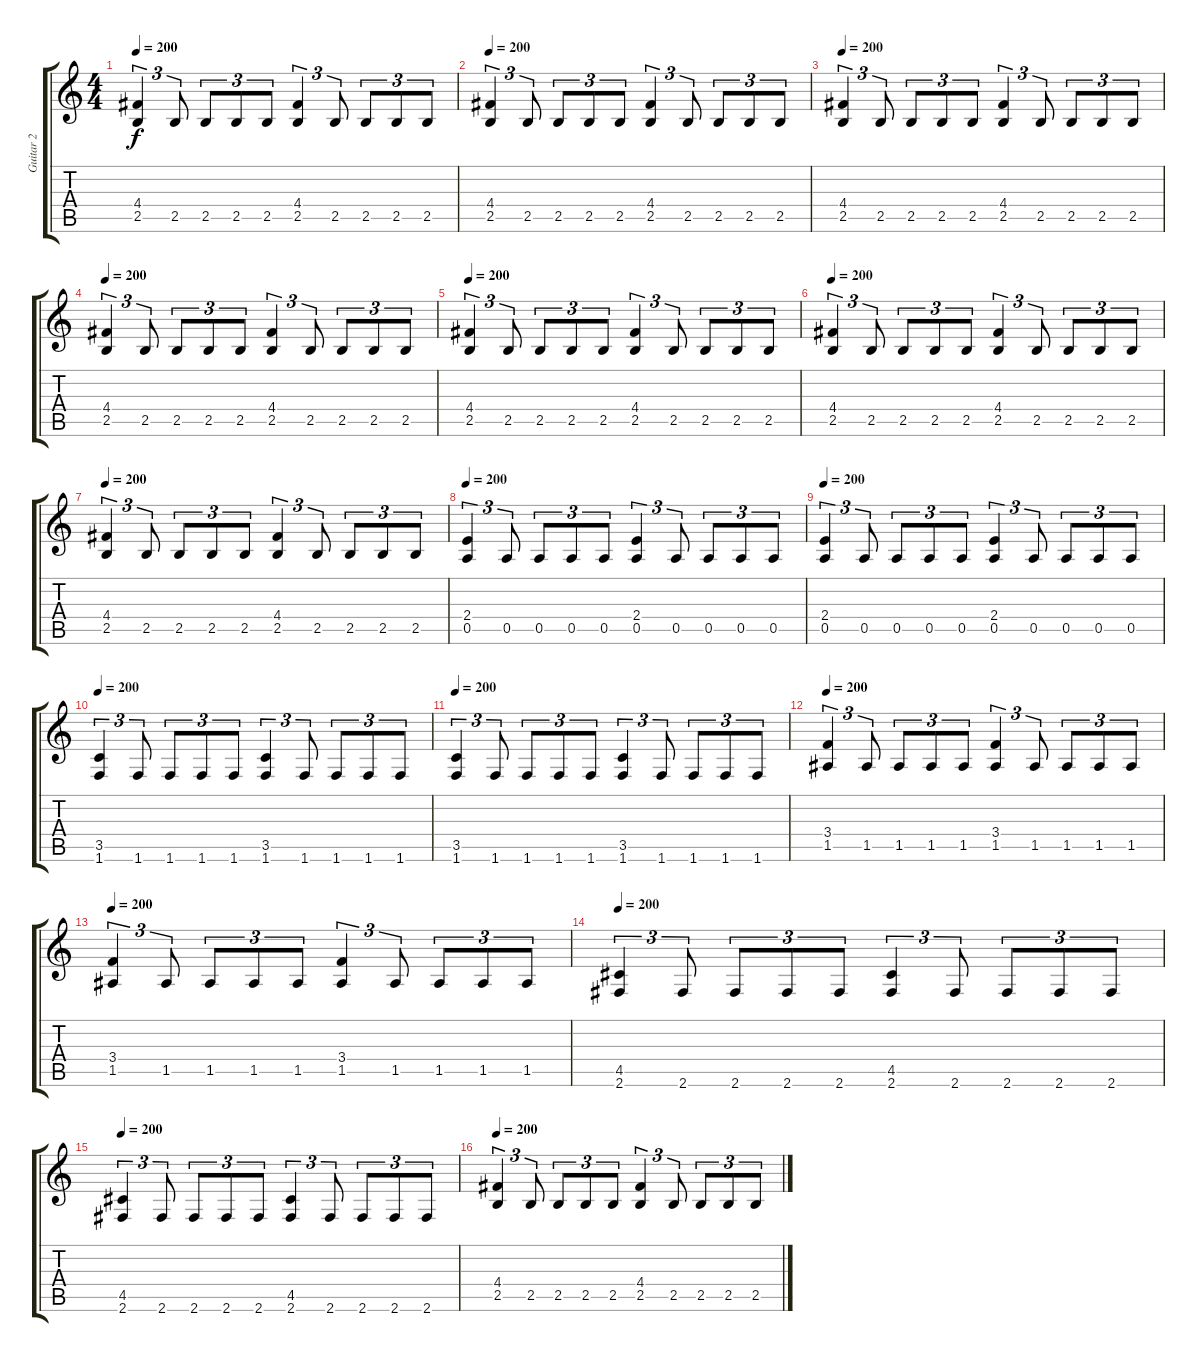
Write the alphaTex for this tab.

\track ("Guitar 2" "Guitar 2") {instrument distortionguitar}
\staff {score tabs}
\tuning (E4 B3 G3 D3 A2 E2) {hide}
\ts (4 4)
\tempo 200
\clef g2
\ks c
(4.4 2.5).4{tu (3 2) dy f} 2.5.8{tu (3 2)} 2.5.8{tu (3 2)} 2.5.8{tu (3 2)} 2.5.8{tu (3 2)} (4.4 2.5).4{tu (3 2)} 2.5.8{tu (3 2)} 2.5.8{tu (3 2)} 2.5.8{tu (3 2)} 2.5.8{tu (3 2)} |
\tempo 200
(4.4 2.5).4{tu (3 2)} 2.5.8{tu (3 2)} 2.5.8{tu (3 2)} 2.5.8{tu (3 2)} 2.5.8{tu (3 2)} (4.4 2.5).4{tu (3 2)} 2.5.8{tu (3 2)} 2.5.8{tu (3 2)} 2.5.8{tu (3 2)} 2.5.8{tu (3 2)} |
\tempo 200
(4.4 2.5).4{tu (3 2)} 2.5.8{tu (3 2)} 2.5.8{tu (3 2)} 2.5.8{tu (3 2)} 2.5.8{tu (3 2)} (4.4 2.5).4{tu (3 2)} 2.5.8{tu (3 2)} 2.5.8{tu (3 2)} 2.5.8{tu (3 2)} 2.5.8{tu (3 2)} |
\tempo 200
(4.4 2.5).4{tu (3 2)} 2.5.8{tu (3 2)} 2.5.8{tu (3 2)} 2.5.8{tu (3 2)} 2.5.8{tu (3 2)} (4.4 2.5).4{tu (3 2)} 2.5.8{tu (3 2)} 2.5.8{tu (3 2)} 2.5.8{tu (3 2)} 2.5.8{tu (3 2)} |
\tempo 200
(4.4 2.5).4{tu (3 2)} 2.5.8{tu (3 2)} 2.5.8{tu (3 2)} 2.5.8{tu (3 2)} 2.5.8{tu (3 2)} (4.4 2.5).4{tu (3 2)} 2.5.8{tu (3 2)} 2.5.8{tu (3 2)} 2.5.8{tu (3 2)} 2.5.8{tu (3 2)} |
\tempo 200
(4.4 2.5).4{tu (3 2)} 2.5.8{tu (3 2)} 2.5.8{tu (3 2)} 2.5.8{tu (3 2)} 2.5.8{tu (3 2)} (4.4 2.5).4{tu (3 2)} 2.5.8{tu (3 2)} 2.5.8{tu (3 2)} 2.5.8{tu (3 2)} 2.5.8{tu (3 2)} |
\tempo 200
(4.4 2.5).4{tu (3 2)} 2.5.8{tu (3 2)} 2.5.8{tu (3 2)} 2.5.8{tu (3 2)} 2.5.8{tu (3 2)} (4.4 2.5).4{tu (3 2)} 2.5.8{tu (3 2)} 2.5.8{tu (3 2)} 2.5.8{tu (3 2)} 2.5.8{tu (3 2)} |
\tempo 200
(2.4 0.5).4{tu (3 2)} 0.5.8{tu (3 2)} 0.5.8{tu (3 2)} 0.5.8{tu (3 2)} 0.5.8{tu (3 2)} (2.4 0.5).4{tu (3 2)} 0.5.8{tu (3 2)} 0.5.8{tu (3 2)} 0.5.8{tu (3 2)} 0.5.8{tu (3 2)} |
\tempo 200
(2.4 0.5).4{tu (3 2)} 0.5.8{tu (3 2)} 0.5.8{tu (3 2)} 0.5.8{tu (3 2)} 0.5.8{tu (3 2)} (2.4 0.5).4{tu (3 2)} 0.5.8{tu (3 2)} 0.5.8{tu (3 2)} 0.5.8{tu (3 2)} 0.5.8{tu (3 2)} |
\tempo 200
(3.5 1.6).4{tu (3 2)} 1.6.8{tu (3 2)} 1.6.8{tu (3 2)} 1.6.8{tu (3 2)} 1.6.8{tu (3 2)} (3.5 1.6).4{tu (3 2)} 1.6.8{tu (3 2)} 1.6.8{tu (3 2)} 1.6.8{tu (3 2)} 1.6.8{tu (3 2)} |
\tempo 200
(3.5 1.6).4{tu (3 2)} 1.6.8{tu (3 2)} 1.6.8{tu (3 2)} 1.6.8{tu (3 2)} 1.6.8{tu (3 2)} (3.5 1.6).4{tu (3 2)} 1.6.8{tu (3 2)} 1.6.8{tu (3 2)} 1.6.8{tu (3 2)} 1.6.8{tu (3 2)} |
\tempo 200
(3.4 1.5).4{tu (3 2)} 1.5.8{tu (3 2)} 1.5.8{tu (3 2)} 1.5.8{tu (3 2)} 1.5.8{tu (3 2)} (3.4 1.5).4{tu (3 2)} 1.5.8{tu (3 2)} 1.5.8{tu (3 2)} 1.5.8{tu (3 2)} 1.5.8{tu (3 2)} |
\tempo 200
(3.4 1.5).4{tu (3 2)} 1.5.8{tu (3 2)} 1.5.8{tu (3 2)} 1.5.8{tu (3 2)} 1.5.8{tu (3 2)} (3.4 1.5).4{tu (3 2)} 1.5.8{tu (3 2)} 1.5.8{tu (3 2)} 1.5.8{tu (3 2)} 1.5.8{tu (3 2)} |
\tempo 200
(4.5 2.6).4{tu (3 2)} 2.6.8{tu (3 2)} 2.6.8{tu (3 2)} 2.6.8{tu (3 2)} 2.6.8{tu (3 2)} (4.5 2.6).4{tu (3 2)} 2.6.8{tu (3 2)} 2.6.8{tu (3 2)} 2.6.8{tu (3 2)} 2.6.8{tu (3 2)} |
\tempo 200
(4.5 2.6).4{tu (3 2)} 2.6.8{tu (3 2)} 2.6.8{tu (3 2)} 2.6.8{tu (3 2)} 2.6.8{tu (3 2)} (4.5 2.6).4{tu (3 2)} 2.6.8{tu (3 2)} 2.6.8{tu (3 2)} 2.6.8{tu (3 2)} 2.6.8{tu (3 2)} |
\tempo 200
(4.4 2.5).4{tu (3 2)} 2.5.8{tu (3 2)} 2.5.8{tu (3 2)} 2.5.8{tu (3 2)} 2.5.8{tu (3 2)} (4.4 2.5).4{tu (3 2)} 2.5.8{tu (3 2)} 2.5.8{tu (3 2)} 2.5.8{tu (3 2)} 2.5.8{tu (3 2)}
